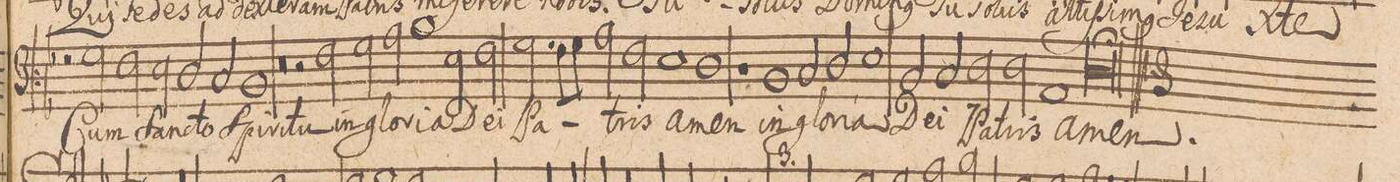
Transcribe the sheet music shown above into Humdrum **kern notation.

**kern	**text
*I"[Bassus]	*
*clefF3	*
*k[b-]	*
*met(C|)	*
*M2/1	*
2rA	.
2B-\	Cum
=57-	=57-
2A\	San-
2G\	-cto
2F/	Spi-
2E/	-ri-
=58-	=58-
1D/	-tu
0r	.
=59-	=59-
2r	.
2A\	in
=60-	=60-
2B-\	glo-
2c\	-ri-
1d\	-a
=61-	=61-
2G\	De-
2A\	-i
2.B-\	Pa-
8A\L	.
8B-\J	.
=62-	=62-
2c\	.
2A\	-tris
1G\	a-
=63-	=63-
1F\	-men
1r	.
=64-	=64-
1D/	in
2E/	glo-
2F/	-ri-
=65-	=65-
1G\	-a
2D/	De-
2E/	-i
=66-	=66-
2F\	Pa-
2F\	-tris
1C/	A-
=67-	=67-
0F\;	-men.
==	==
*-	*-
